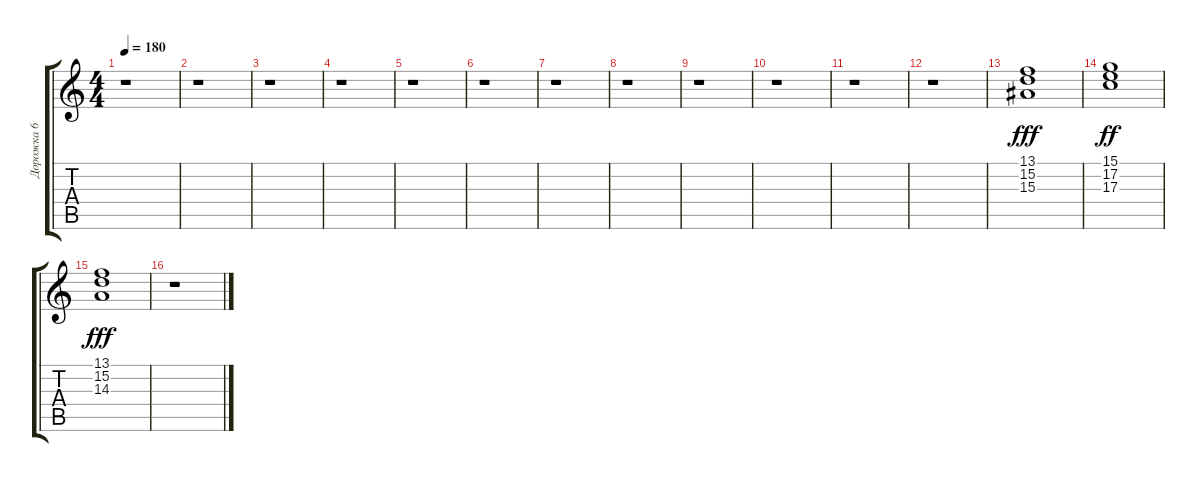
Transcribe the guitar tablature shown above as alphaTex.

\track ("Дорожка 6" "Дорожка 6") {instrument choiraahs}
\staff {score tabs}
\tuning (E4 B3 G3 D3 A2 E2) {hide}
\ts (4 4)
\tempo 180
\clef g2
\ks c
r.1{dy fff} |
r.1 |
r.1 |
r.1 |
r.1 |
r.1 |
r.1 |
r.1 |
r.1 |
r.1 |
r.1 |
r.1 |
(13.1 15.2 15.3).1 |
(15.1 17.2 17.3).1{dy ff} |
(13.1 15.2 14.3).1{dy fff} |
r.1
